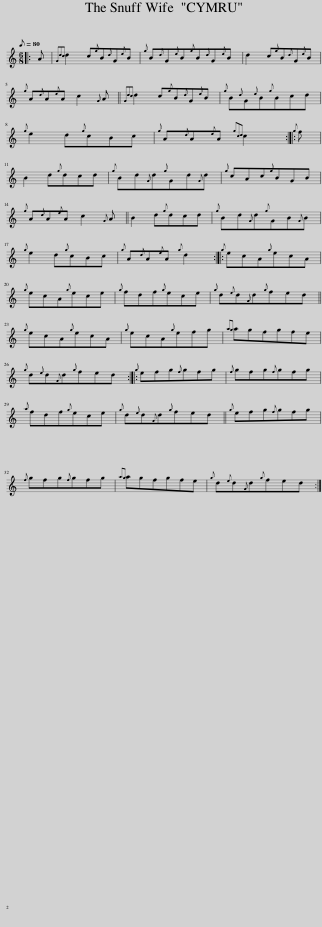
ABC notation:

X:1
L:1/8
Q:1/8=80
M:6/8
I:linebreak $
K:C
V:1 treble
V:1
|: A |{Gdc} d2 c{g}B{d}G{e}B |{g} B{d}G{e}B{g}B{d}G{e}B | d2 c{g}B{d}G{e}B |${g} A{d}A{e}A c2{G} A || %5
{Gdc} d2 c{g}B{d}G{e}B |{g} B{d}G{e}B{g}Bcd |${g} e2 d{g}cBc |{g} A{d}A{e}A{gcd} c2 ::{g} f |$ %10
 B2 d{g}dcd |{g} Bd{G}d{g}Gd{G}d |{g} cAc{g}BGB |${g} A{d}A{e}A c2{G} A || B2 d{g}dcd | %15
{g} Bd{G}d{g}GB{G}B |${g} e2 d{g}cBc |{g} A{d}A{e}A{g} d2 ::{g} ecA{g}ecA |${g} ecA{g}ece | %20
{g} fdf{g}ece |{g} d{e}d{G}d{g}fed ||${g} ecA{g}ecA |{g} ecA{g}efg |{ag} agfgfe |$ %25
{g} d{e}d{G}d{g}fed ::{g} efg{f}gfg |{f} gfg{f}gfg |${a} fdf{g}ece |{g} d{e}d{G}d{g}fed || %30
{g} efg{f}gfg |${f} gfg{f}gfg |{ag} agfgfe |{g} d{e}d{G}d{g}fed :| %34
